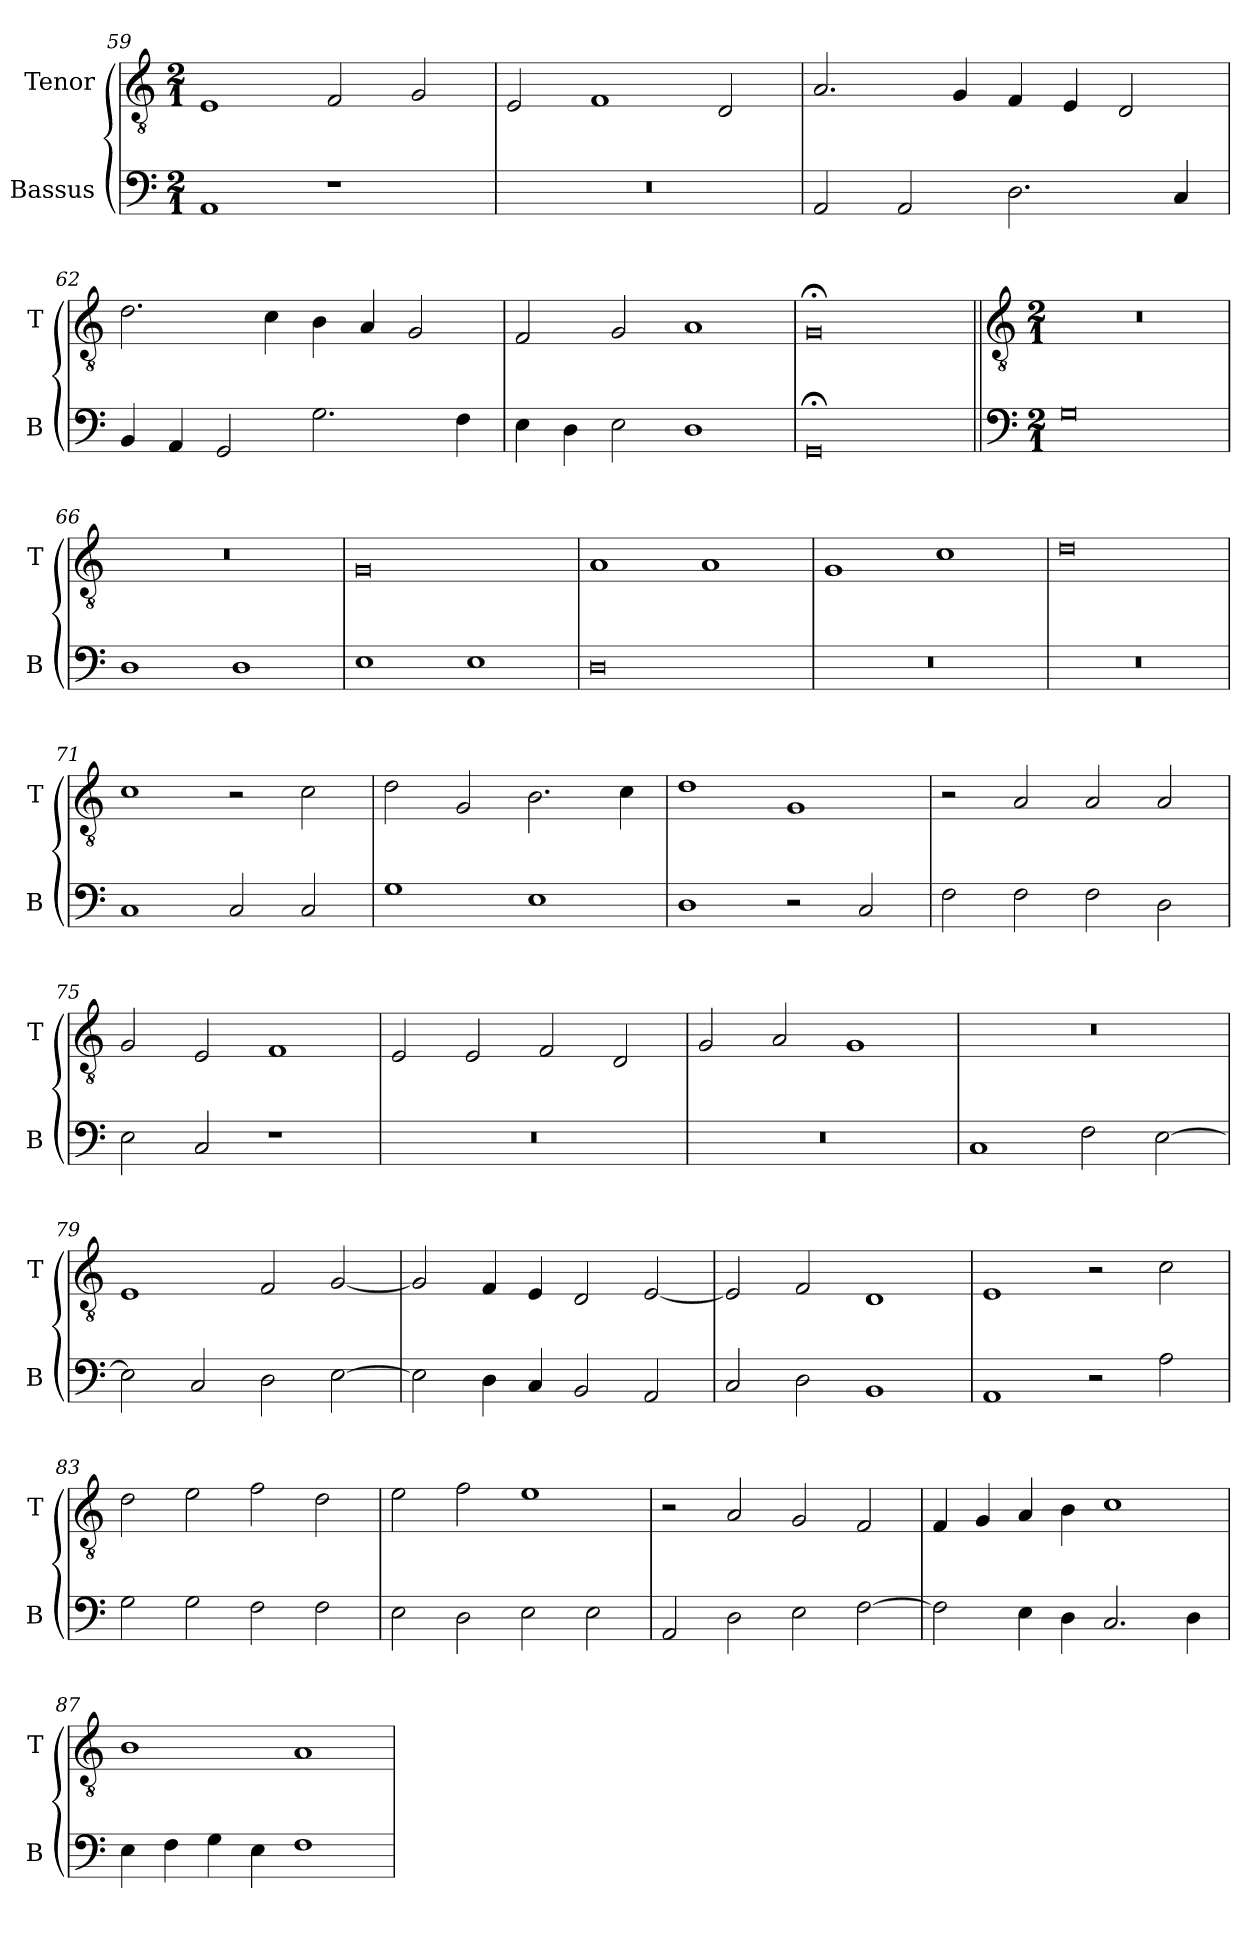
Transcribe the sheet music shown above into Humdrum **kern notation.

**kern	**kern
*part2	*part1
*staff2	*staff1
*I"Bassus	*I"Tenor
*I'B	*I'T
*clefF4	*clefGv2
*k[]	*k[]
*M2/1	*M2/1
=59	=59
1AA	1E
1r	2F/
.	2G/
=60	=60
0r	2E/
.	1F
.	2D/
=61	=61
2AA/	2.A/
2AA/	.
.	4G/
2.D\	4F/
.	4E/
.	2D/
4C/	.
=62	=62
4BB/	2.d\
4AA/	.
2GG/	.
.	4c\
2.G\	4B\
.	4A/
.	2G/
4F\	.
=63	=63
4E\	2F/
4D\	.
2E\	2G/
1D	1A
=64	=64
0GG;<	0G;<
!!LO:LB:g=z
=65||	=65||
*clefF4	*clefGv2
*k[]	*k[]
*M2/1	*M2/1
0G	0r
=66	=66
1D	0r
1D	.
=67	=67
1E	0G
1E	.
=68	=68
0D	1A
.	1A
=69	=69
0r	1G
.	1c
=70	=70
0r	0d
=71	=71
1C	1c
2C/	2r
2C/	2c\
=72	=72
1G	2d\
.	2G/
1E	2.B\
.	4c\
=73	=73
1D	1d
2r	1G
2C/	.
=74	=74
2F\	2r
2F\	2A/
2F\	2A/
2D\	2A/
=75	=75
2E\	2G/
2C/	2E/
1r	1F
=76	=76
0r	2E/
.	2E/
.	2F/
.	2D/
=77	=77
0r	2G/
.	2A/
.	1G
=78	=78
1C	0r
2F\	.
[2E\	.
=79	=79
2E\]	1E
2C/	.
2D\	2F/
[2E\	[2G/
=80	=80
2E\]	2G/]
4D\	4F/
4C/	4E/
2BB/	2D/
2AA/	[2E/
=81	=81
2C/	2E/]
2D\	2F/
1BB	1D
=82	=82
1AA	1E
2r	2r
2A\	2c\
=83	=83
2G\	2d\
2G\	2e\
2F\	2f\
2F\	2d\
=84	=84
2E\	2e\
2D\	2f\
2E\	1e
2E\	.
=85	=85
2AA/	2r
2D\	2A/
2E\	2G/
[2F\	2F/
=86	=86
2F\]	4F/
.	4G/
4E\	4A/
4D\	4B\
2.C/	1c
4D\	.
=87	=87
4E\	1B
4F\	.
4G\	.
4E\	.
1F	1A
=	=
*-	*-
